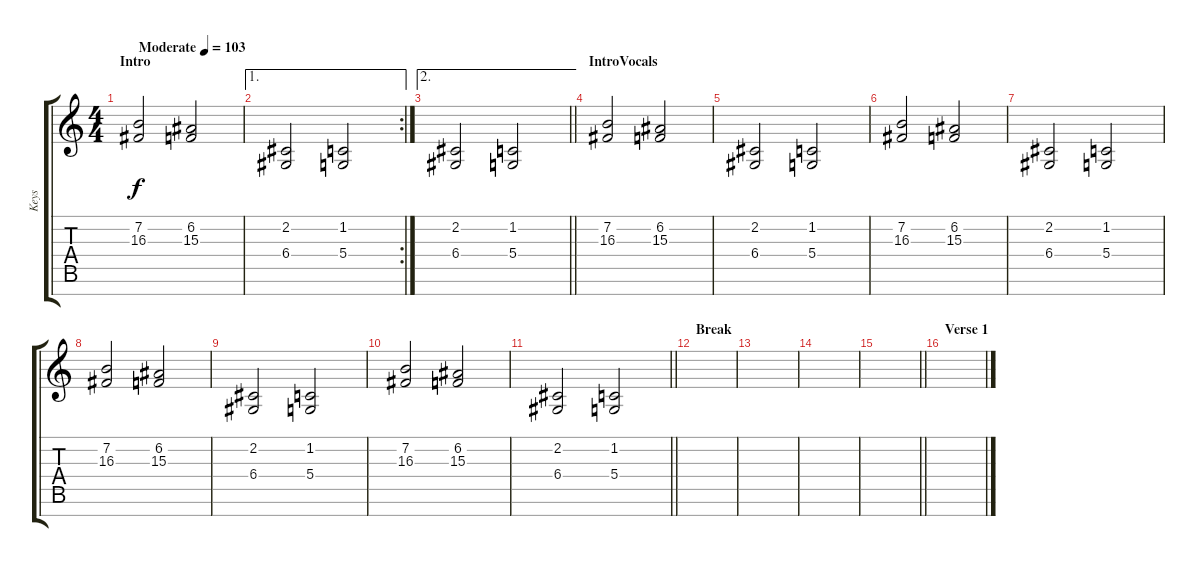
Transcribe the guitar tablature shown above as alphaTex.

\track ("Keys" "Keys") {instrument stringensemble1}
\staff {score tabs}
\tuning (E4 B3 G3 D3 A2 E2 B1) {hide}
\ts (4 4)
\section ("" "Intro")
\tempo (103 "Moderate")
\clef g2
\ks c
(7.2 16.3).2{dy f instrument stringensemble1} (6.2 15.3).2 |
\ae 1
\rc 2
(2.2 6.4).2 (1.2 5.4).2 |
\ae 2
\barLineRight lightlight
(2.2 6.4).2 (1.2 5.4).2 |
\section ("" "IntroVocals")
(7.2 16.3).2 (6.2 15.3).2 |
(2.2 6.4).2 (1.2 5.4).2 |
(7.2 16.3).2 (6.2 15.3).2 |
(2.2 6.4).2 (1.2 5.4).2 |
(7.2 16.3).2 (6.2 15.3).2 |
(2.2 6.4).2 (1.2 5.4).2 |
(7.2 16.3).2 (6.2 15.3).2 |
\barLineRight lightlight
(2.2 6.4).2 (1.2 5.4).2 |
\section ("" "Break")
|
|
|
\barLineRight lightlight
|
\section ("" "Verse 1")
